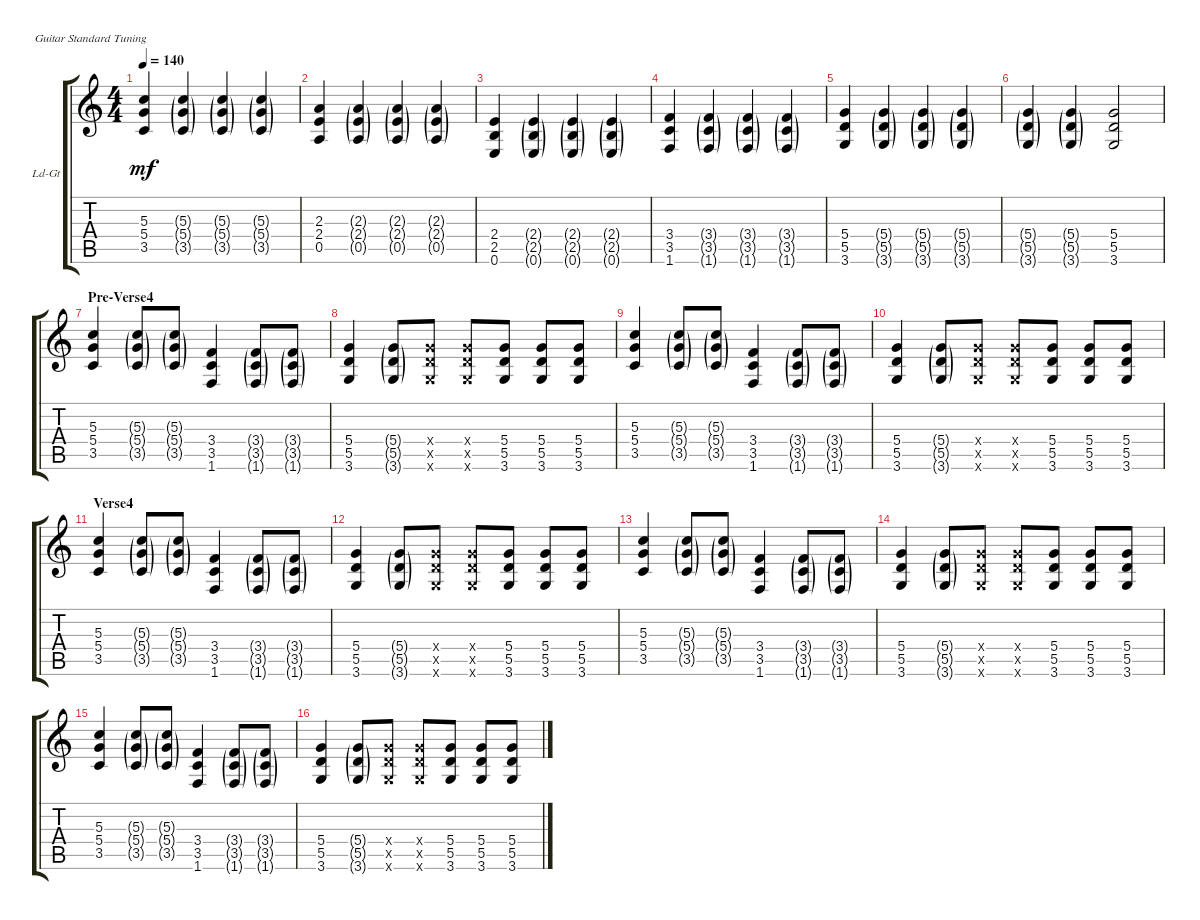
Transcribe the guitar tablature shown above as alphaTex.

\defaultSystemsLayout 4
\bracketExtendMode groupsimilarinstruments
\firstSystemTrackNameOrientation horizontal
\otherSystemsTrackNameOrientation horizontal
\track ("Bobby Bekool" "Ld-Gt") {instrument distortionguitar}
\staff {score tabs}
\tuning (E4 B3 G3 D3 A2 E2)
\ts (4 4)
\tempo 140
\clef g2
\ks c
(3.5 5.4 5.3).4{dy mf} (3.5{g} 5.4{g} 5.3{g}).4 (3.5{g} 5.4{g} 5.3{g}).4 (3.5{g} 5.4{g} 5.3{g}).4 |
(0.5 2.4 2.3).4 (0.5{g} 2.4{g} 2.3{g}).4 (0.5{g} 2.4{g} 2.3{g}).4 (0.5{g} 2.4{g} 2.3{g}).4 |
(0.6 2.5 2.4).4 (0.6{g} 2.5{g} 2.4{g}).4 (0.6{g} 2.5{g} 2.4{g}).4 (0.6{g} 2.5{g} 2.4{g}).4 |
(1.6 3.5 3.4).4 (1.6{g} 3.5{g} 3.4{g}).4 (1.6{g} 3.5{g} 3.4{g}).4 (1.6{g} 3.5{g} 3.4{g}).4 |
(3.6 5.5 5.4).4 (3.6{g} 5.5{g} 5.4{g}).4 (3.6{g} 5.5{g} 5.4{g}).4 (3.6{g} 5.5{g} 5.4{g}).4 |
(3.6{g} 5.5{g} 5.4{g}).4 (3.6{g} 5.5{g} 5.4{g}).4 (3.6 5.5 5.4).2 |
\section ("" "Pre-Verse4")
(3.5 5.4 5.3).4 (3.5{g} 5.4{g} 5.3{g}).8 (3.5{g} 5.4{g} 5.3{g}).8 (1.6 3.5 3.4).4 (1.6{g} 3.5{g} 3.4{g}).8 (1.6{g} 3.5{g} 3.4{g}).8 |
(3.6 5.5 5.4).4 (3.6{g} 5.5{g} 5.4{g}).8 (3.6{x} 5.5{x} 5.4{x}).8 (3.6{x} 5.5{x} 5.4{x}).8 (3.6 5.5 5.4).8 (3.6 5.5 5.4).8 (3.6 5.5 5.4).8 |
(3.5 5.4 5.3).4 (3.5{g} 5.4{g} 5.3{g}).8 (3.5{g} 5.4{g} 5.3{g}).8 (1.6 3.5 3.4).4 (1.6{g} 3.5{g} 3.4{g}).8 (1.6{g} 3.5{g} 3.4{g}).8 |
(3.6 5.5 5.4).4 (3.6{g} 5.5{g} 5.4{g}).8 (3.6{x} 5.5{x} 5.4{x}).8 (3.6{x} 5.5{x} 5.4{x}).8 (3.6 5.5 5.4).8 (3.6 5.5 5.4).8 (3.6 5.5 5.4).8 |
\section ("" "Verse4")
(3.5 5.4 5.3).4 (3.5{g} 5.4{g} 5.3{g}).8 (3.5{g} 5.4{g} 5.3{g}).8 (1.6 3.5 3.4).4 (1.6{g} 3.5{g} 3.4{g}).8 (1.6{g} 3.5{g} 3.4{g}).8 |
(3.6 5.5 5.4).4 (3.6{g} 5.5{g} 5.4{g}).8 (3.6{x} 5.5{x} 5.4{x}).8 (3.6{x} 5.5{x} 5.4{x}).8 (3.6 5.5 5.4).8 (3.6 5.5 5.4).8 (3.6 5.5 5.4).8 |
(3.5 5.4 5.3).4 (3.5{g} 5.4{g} 5.3{g}).8 (3.5{g} 5.4{g} 5.3{g}).8 (1.6 3.5 3.4).4 (1.6{g} 3.5{g} 3.4{g}).8 (1.6{g} 3.5{g} 3.4{g}).8 |
(3.6 5.5 5.4).4 (3.6{g} 5.5{g} 5.4{g}).8 (3.6{x} 5.5{x} 5.4{x}).8 (3.6{x} 5.5{x} 5.4{x}).8 (3.6 5.5 5.4).8 (3.6 5.5 5.4).8 (3.6 5.5 5.4).8 |
(3.5 5.4 5.3).4 (3.5{g} 5.4{g} 5.3{g}).8 (3.5{g} 5.4{g} 5.3{g}).8 (1.6 3.5 3.4).4 (1.6{g} 3.5{g} 3.4{g}).8 (1.6{g} 3.5{g} 3.4{g}).8 |
(3.6 5.5 5.4).4 (3.6{g} 5.5{g} 5.4{g}).8 (3.6{x} 5.5{x} 5.4{x}).8 (3.6{x} 5.5{x} 5.4{x}).8 (3.6 5.5 5.4).8 (3.6 5.5 5.4).8 (3.6 5.5 5.4).8
